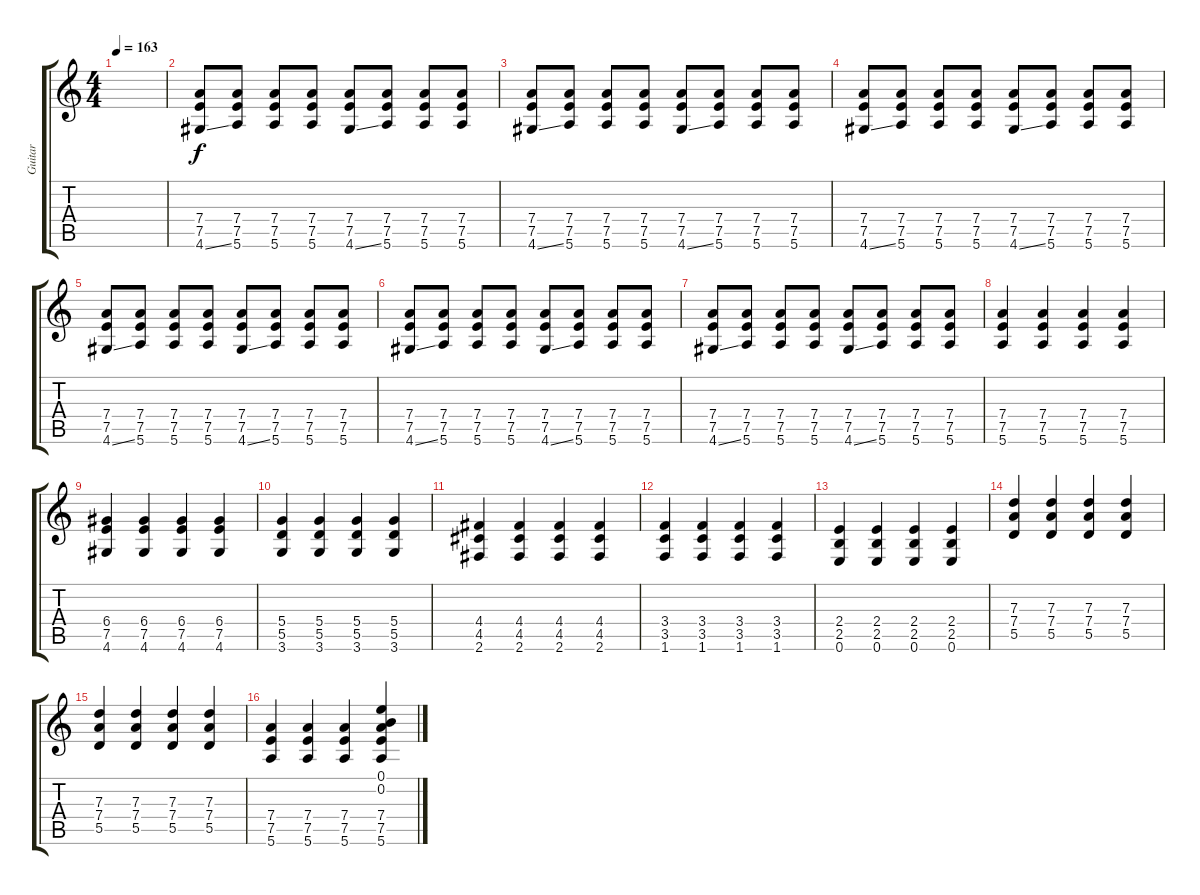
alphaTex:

\track ("Guitar" "Guitar") {instrument overdrivenguitar}
\staff {score tabs}
\tuning (E4 B3 G3 D3 A2 E2) {hide}
\ts (4 4)
\tempo 163
\clef g2
\ks c
|
(7.4 7.5 4.6{ss}).8 (7.4 7.5 5.6).8 (7.4 7.5 5.6).8 (7.4 7.5 5.6).8 (7.4 7.5 4.6{ss}).8 (7.4 7.5 5.6).8 (7.4 7.5 5.6).8 (7.4 7.5 5.6).8 |
(7.4 7.5 4.6{ss}).8 (7.4 7.5 5.6).8 (7.4 7.5 5.6).8 (7.4 7.5 5.6).8 (7.4 7.5 4.6{ss}).8 (7.4 7.5 5.6).8 (7.4 7.5 5.6).8 (7.4 7.5 5.6).8 |
(7.4 7.5 4.6{ss}).8 (7.4 7.5 5.6).8 (7.4 7.5 5.6).8 (7.4 7.5 5.6).8 (7.4 7.5 4.6{ss}).8 (7.4 7.5 5.6).8 (7.4 7.5 5.6).8 (7.4 7.5 5.6).8 |
(7.4 7.5 4.6{ss}).8 (7.4 7.5 5.6).8 (7.4 7.5 5.6).8 (7.4 7.5 5.6).8 (7.4 7.5 4.6{ss}).8 (7.4 7.5 5.6).8 (7.4 7.5 5.6).8 (7.4 7.5 5.6).8 |
(7.4 7.5 4.6{ss}).8 (7.4 7.5 5.6).8 (7.4 7.5 5.6).8 (7.4 7.5 5.6).8 (7.4 7.5 4.6{ss}).8 (7.4 7.5 5.6).8 (7.4 7.5 5.6).8 (7.4 7.5 5.6).8 |
(7.4 7.5 4.6{ss}).8 (7.4 7.5 5.6).8 (7.4 7.5 5.6).8 (7.4 7.5 5.6).8 (7.4 7.5 4.6{ss}).8 (7.4 7.5 5.6).8 (7.4 7.5 5.6).8 (7.4 7.5 5.6).8 |
(7.4 7.5 5.6).4{instrument electricguitarmuted} (7.4 7.5 5.6).4 (7.4 7.5 5.6).4 (7.4 7.5 5.6).4 |
(6.4 7.5 4.6).4 (6.4 7.5 4.6).4 (6.4 7.5 4.6).4 (6.4 7.5 4.6).4 |
(5.4 5.5 3.6).4 (5.4 5.5 3.6).4 (5.4 5.5 3.6).4 (5.4 5.5 3.6).4 |
(4.4 4.5 2.6).4 (4.4 4.5 2.6).4 (4.4 4.5 2.6).4 (4.4 4.5 2.6).4 |
(3.4 3.5 1.6).4 (3.4 3.5 1.6).4 (3.4 3.5 1.6).4 (3.4 3.5 1.6).4 |
(2.4 2.5 0.6).4 (2.4 2.5 0.6).4 (2.4 2.5 0.6).4 (2.4 2.5 0.6).4 |
(7.3 7.4 5.5).4 (7.3 7.4 5.5).4 (7.3 7.4 5.5).4 (7.3 7.4 5.5).4 |
(7.3 7.4 5.5).4 (7.3 7.4 5.5).4 (7.3 7.4 5.5).4 (7.3 7.4 5.5).4 |
(7.4 7.5 5.6).4{instrument electricguitarmuted} (7.4 7.5 5.6).4 (7.4 7.5 5.6).4 (0.1 0.2 7.4 7.5 5.6).4
